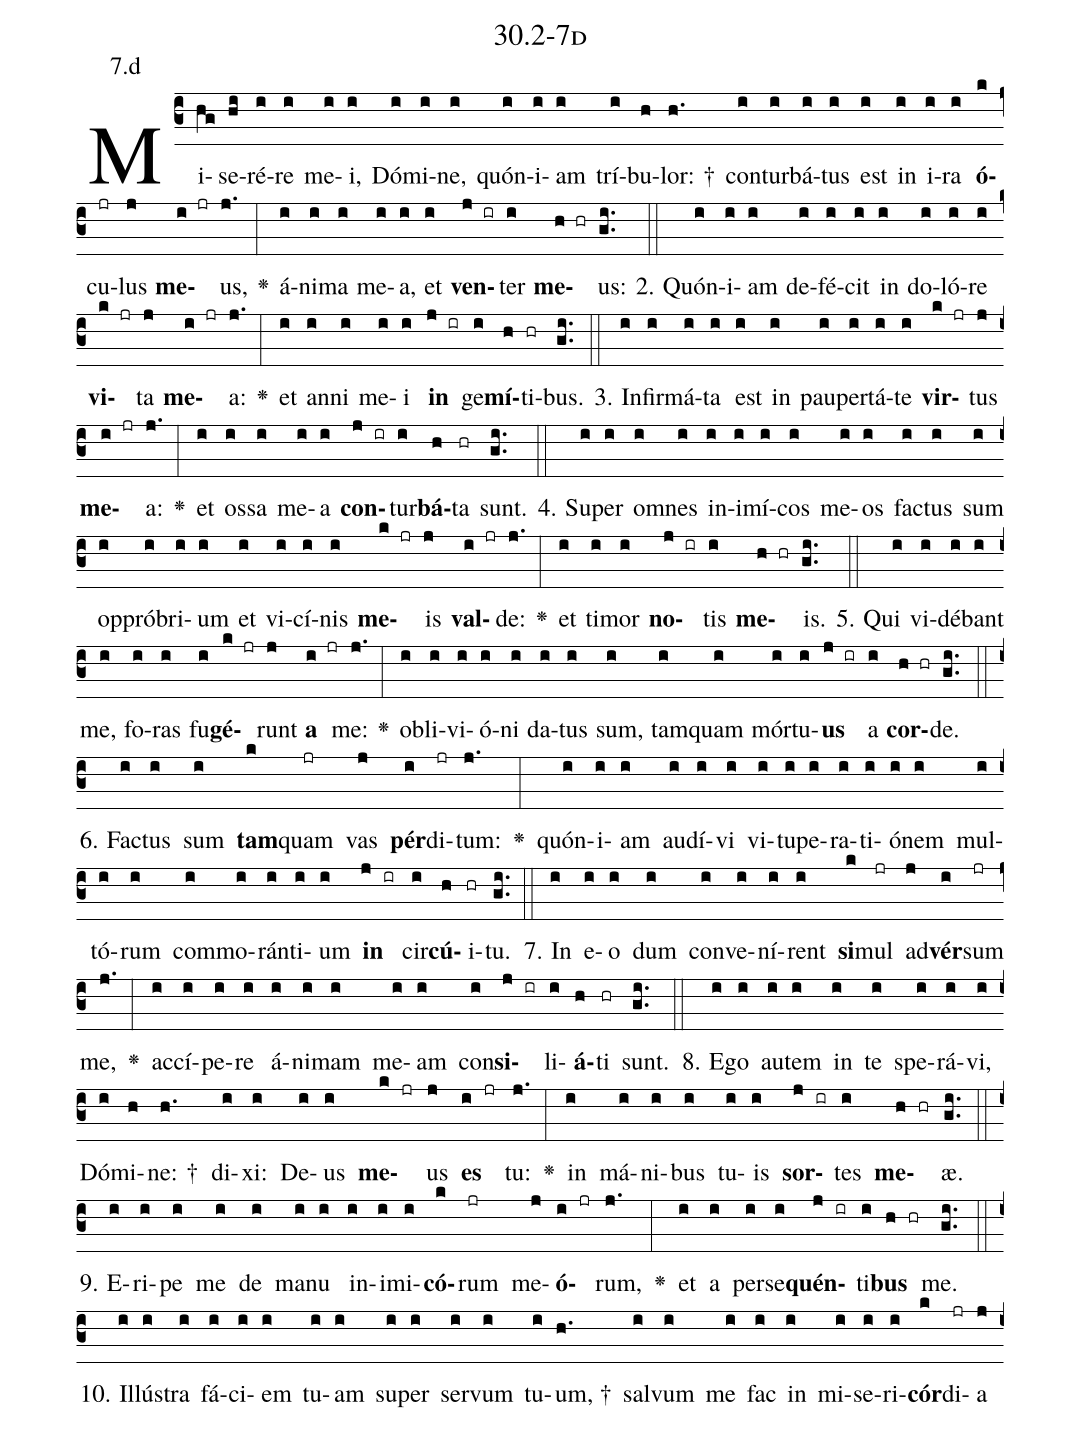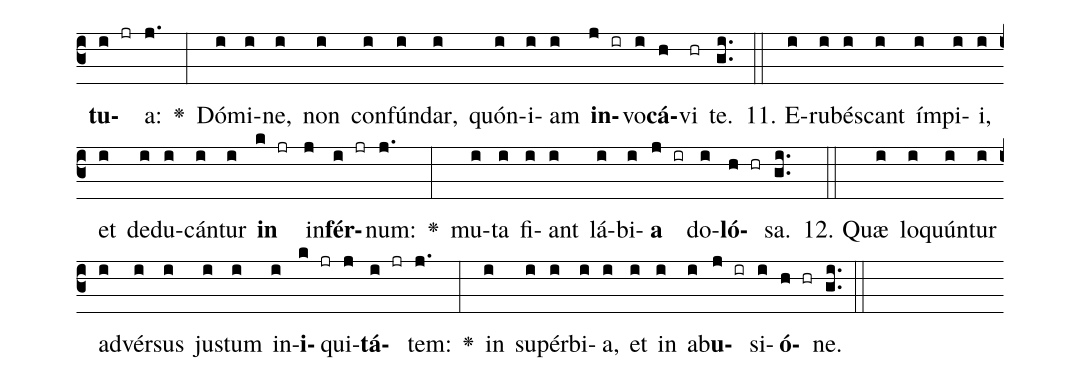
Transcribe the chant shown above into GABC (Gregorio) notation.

name: 30.2-7d;
annotation: 7.d;
%%
(c3)Mi(hg)se(hi)ré(i)re(i) me(i)i,(i) Dó(i)mi(i)ne,(i) quón(i)i(i)am(i) trí(i)bu(h)lor: †(h.) con(i)tur(i)bá(i)tus(i) est(i) in(i) i(i)ra(i) <b>ó</b>(k)cu(jr)lus(j) <b>me</b>(i jr)us,(j.) <v>\greheightstar</v>(:) á(i)ni(i)ma(i) me(i)a,(i) et(i) <b>ven</b>(j ir)ter(i) <b>me</b>(h hr)us:(gi..) (::)
2. Quón(i)i(i)am(i) de(i)fé(i)cit(i) in(i) do(i)ló(i)re(i) <b>vi</b>(k jr)ta(j) <b>me</b>(i jr)a:(j.) <v>\greheightstar</v>(:) et(i) an(i)ni(i) me(i)i(i) <b>in</b>(j ir) ge(i)<b>mí</b>(h)ti(hr)bus.(gi..) (::)
3. In(i)fir(i)má(i)ta(i) est(i) in(i) pau(i)per(i)tá(i)te(i) <b>vir</b>(k jr)tus(j) <b>me</b>(i jr)a:(j.) <v>\greheightstar</v>(:) et(i) os(i)sa(i) me(i)a(i) <b>con</b>(j ir)tur(i)<b>bá</b>(h)ta(hr) sunt.(gi..) (::)
4. Su(i)per(i) om(i)nes(i) in(i)i(i)mí(i)cos(i) me(i)os(i) fac(i)tus(i) sum(i) op(i)pró(i)bri(i)um(i) et(i) vi(i)cí(i)nis(i) <b>me</b>(k jr)is(j) <b>val</b>(i jr)de:(j.) <v>\greheightstar</v>(:) et(i) ti(i)mor(i) <b>no</b>(j ir)tis(i) <b>me</b>(h hr)is.(gi..) (::)
5. Qui(i) vi(i)dé(i)bant(i) me,(i) fo(i)ras(i) fu(i)<b>gé</b>(k jr)runt(j) <b>a</b>(i jr) me:(j.) <v>\greheightstar</v>(:) ob(i)li(i)vi(i)ó(i)ni(i) da(i)tus(i) sum,(i) tam(i)quam(i) mór(i)tu(i)<b>us</b>(j ir) a(i) <b>cor</b>(h hr)de.(gi..) (::)
6. Fac(i)tus(i) sum(i) <b>tam</b>(k)quam(jr) vas(j) <b>pér</b>(i)di(jr)tum:(j.) <v>\greheightstar</v>(:) quón(i)i(i)am(i) au(i)dí(i)vi(i) vi(i)tu(i)pe(i)ra(i)ti(i)ó(i)nem(i) mul(i)tó(i)rum(i) com(i)mo(i)rán(i)ti(i)um(i) <b>in</b>(j ir) cir(i)<b>cú</b>(h)i(hr)tu.(gi..) (::)
7. In(i) e(i)o(i) dum(i) con(i)ve(i)ní(i)rent(i) <b>si</b>(k)mul(jr) ad(j)<b>vér</b>(i)sum(jr) me,(j.) <v>\greheightstar</v>(:) ac(i)cí(i)pe(i)re(i) á(i)ni(i)mam(i) me(i)am(i) con(i)<b>si</b>(j ir)li(i)<b>á</b>(h)ti(hr) sunt.(gi..) (::)
8. E(i)go(i) au(i)tem(i) in(i) te(i) spe(i)rá(i)vi,(i) Dó(i)mi(h)ne: †(h.) di(i)xi:(i) De(i)us(i) <b>me</b>(k jr)us(j) <b>es</b>(i jr) tu:(j.) <v>\greheightstar</v>(:) in(i) má(i)ni(i)bus(i) tu(i)is(i) <b>sor</b>(j ir)tes(i) <b>me</b>(h hr)æ.(gi..) (::)
9. E(i)ri(i)pe(i) me(i) de(i) ma(i)nu(i) in(i)i(i)mi(i)<b>có</b>(k)rum(jr) me(j)<b>ó</b>(i jr)rum,(j.) <v>\greheightstar</v>(:) et(i) a(i) per(i)se(i)<b>quén</b>(j ir)ti(i)<b>bus</b>(h hr) me.(gi..) (::)
10. Il(i)lús(i)tra(i) fá(i)ci(i)em(i) tu(i)am(i) su(i)per(i) ser(i)vum(i) tu(i)um, †(h.) sal(i)vum(i) me(i) fac(i) in(i) mi(i)se(i)ri(i)<b>cór</b>(k)di(jr)a(j) <b>tu</b>(i jr)a:(j.) <v>\greheightstar</v>(:) Dó(i)mi(i)ne,(i) non(i) con(i)fún(i)dar,(i) quón(i)i(i)am(i) <b>in</b>(j ir)vo(i)<b>cá</b>(h)vi(hr) te.(gi..) (::)
11. E(i)ru(i)bés(i)cant(i) ím(i)pi(i)i,(i) et(i) de(i)du(i)cán(i)tur(i) <b>in</b>(k jr) in(j)<b>fér</b>(i jr)num:(j.) <v>\greheightstar</v>(:) mu(i)ta(i) fi(i)ant(i) lá(i)bi(i)<b>a</b>(j ir) do(i)<b>ló</b>(h hr)sa.(gi..) (::)
12. Quæ(i) lo(i)quún(i)tur(i) ad(i)vér(i)sus(i) jus(i)tum(i) in(i)<b>i</b>(k jr)qui(j)<b>tá</b>(i jr)tem:(j.) <v>\greheightstar</v>(:) in(i) su(i)pér(i)bi(i)a,(i) et(i) in(i) ab(i)<b>u</b>(j ir)si(i)<b>ó</b>(h hr)ne.(gi..) (::)
